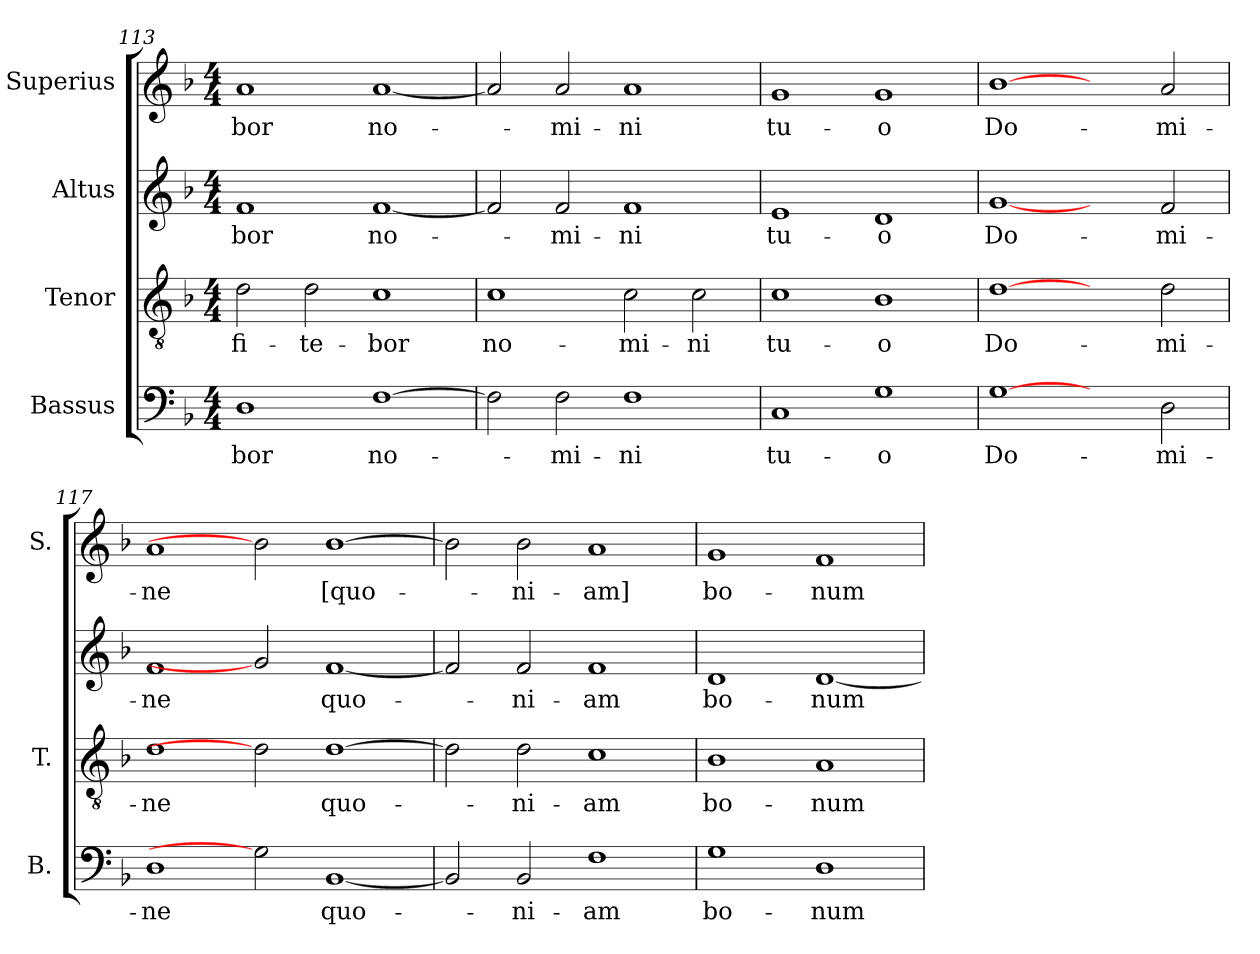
**kern	**text	**kern	**text	**kern	**text	**kern	**text
*part4	*part4	*part3	*part3	*part2	*part2	*part1	*part1
*staff4	*staff4	*staff3	*staff3	*staff2	*staff2	*staff1	*staff1
*I"Bassus	*	*I"Tenor	*	*I"Altus	*	*I"Superius	*
*I'B.	*	*I'T.	*	*	*	*I'S.	*
*clefF4	*	*clefGv2	*	*clefG2	*	*clefG2	*
*	*	*ITrd7c12	*	*	*	*	*
*k[b-]	*	*k[b-]	*	*k[b-]	*	*k[b-]	*
*F:	*	*F:	*	*F:	*	*F:	*
*M4/4	*	*M4/4	*	*M4/4	*	*M4/4	*
=113	=113	=113	=113	=113	=113	=113	=113
!	!LO:LY:b:color=#000000	!	!	!	!	!	!
!	!	!	!LO:LY:b:color=#000000	!	!	!	!
!	!	!	!	!	!LO:LY:b:color=#000000	!	!
!	!	!	!	!	!	!	!LO:LY:b:color=#000000
1Di	-bor	2Di\	-fi-	1fi	-bor	1ai	-bor
!	!	!	!LO:LY:b:color=#000000	!	!	!	!
.	.	2Di\	-te-	.	.	.	.
!	!LO:LY:b:color=#000000	!	!	!	!	!	!
!	!	!	!LO:LY:b:color=#000000	!	!	!	!
!	!	!	!	!	!LO:LY:b:color=#000000	!	!
!	!	!	!	!	!	!	!LO:LY:b:color=#000000
[>1Fi	no-	1Ci	-bor	[<1fi	no-	[<1ai	no-
=114	=114	=114	=114	=114	=114	=114	=114
!	!	!	!LO:LY:b:color=#000000	!	!	!	!
2Fi\]	.	1Ci	no-	2fi/]	.	2ai/]	.
!	!LO:LY:b:color=#000000	!	!	!	!	!	!
!	!	!	!	!	!LO:LY:b:color=#000000	!	!
!	!	!	!	!	!	!	!LO:LY:b:color=#000000
2Fi\	-mi-	.	.	2fi/	-mi-	2ai/	-mi-
!	!LO:LY:b:color=#000000	!	!	!	!	!	!
!	!	!	!LO:LY:b:color=#000000	!	!	!	!
!	!	!	!	!	!LO:LY:b:color=#000000	!	!
!	!	!	!	!	!	!	!LO:LY:b:color=#000000
1Fi	-ni	2Ci\	-mi-	1fi	-ni	1ai	-ni
!	!	!	!LO:LY:b:color=#000000	!	!	!	!
.	.	2Ci\	-ni	.	.	.	.
=115	=115	=115	=115	=115	=115	=115	=115
!	!LO:LY:b:color=#000000	!	!	!	!	!	!
!	!	!	!LO:LY:b:color=#000000	!	!	!	!
!	!	!	!	!	!LO:LY:b:color=#000000	!	!
!	!	!	!	!	!	!	!LO:LY:b:color=#000000
1Ci	tu-	1Ci	tu-	1ei	tu-	1gi	tu-
!	!LO:LY:b:color=#000000	!	!	!	!	!	!
!	!	!	!LO:LY:b:color=#000000	!	!	!	!
!	!	!	!	!	!LO:LY:b:color=#000000	!	!
!	!	!	!	!	!	!	!LO:LY:b:color=#000000
1Gi	-o	1BB-i	-o	1di	-o	1gi	-o
=116	=116	=116	=116	=116	=116	=116	=116
!	!LO:LY:b:color=#000000	!	!	!	!	!	!
!	!	!	!LO:LY:b:color=#000000	!	!	!	!
!	!	!	!	!	!LO:LY:b:color=#000000	!	!
!	!	!	!	!	!	!	!LO:LY:b:color=#000000
[1Gi	Do-	[1Di	Do-	[1gi	Do-	[1b-i	Do-
2ryy	.	2ryy	.	2ryy	.	2ryy	.
!	!LO:LY:b:color=#000000	!	!	!	!	!	!
!	!	!	!LO:LY:b:color=#000000	!	!	!	!
!	!	!	!	!	!LO:LY:b:color=#000000	!	!
!	!	!	!	!	!	!	!LO:LY:b:color=#000000
2Di\	-mi-	2Di\	-mi-	2fi/	-mi-	2ai/	-mi-
!!LO:LB:g=z
=117	=117	=117	=117	=117	=117	=117	=117
!	!LO:LY:b:color=#000000	!	!	!	!	!	!
!	!	!	!LO:LY:b:color=#000000	!	!	!	!
!	!	!	!	!	!LO:LY:b:color=#000000	!	!
!	!	!	!	!	!	!	!LO:LY:b:color=#000000
1Di	-ne	1Di	-ne	1fi	-ne	1ai	-ne
2Gi]	.	2Di]	.	2gi]	.	2b-i]	.
!	!LO:LY:b:color=#000000	!	!	!	!	!	!
!	!	!	!LO:LY:b:color=#000000	!	!	!	!
!	!	!	!	!	!LO:LY:b:color=#000000	!	!
!	!	!	!	!	!	!	!LO:LY:b:color=#000000
[<1BB-i	quo-	[>1Di	quo-	[<1fi	quo-	[>1b-i	[quo-
=118	=118	=118	=118	=118	=118	=118	=118
2BB-i/]	.	2Di\]	.	2fi/]	.	2b-i\]	.
!	!LO:LY:b:color=#000000	!	!	!	!	!	!
!	!	!	!LO:LY:b:color=#000000	!	!	!	!
!	!	!	!	!	!LO:LY:b:color=#000000	!	!
!	!	!	!	!	!	!	!LO:LY:b:color=#000000
2BB-i/	-ni-	2Di\	-ni-	2fi/	-ni-	2b-i\	-ni-
!	!LO:LY:b:color=#000000	!	!	!	!	!	!
!	!	!	!LO:LY:b:color=#000000	!	!	!	!
!	!	!	!	!	!LO:LY:b:color=#000000	!	!
!	!	!	!	!	!	!	!LO:LY:b:color=#000000
1Fi	-am	1Ci	-am	1fi	-am	1ai	-am]
=119	=119	=119	=119	=119	=119	=119	=119
!	!LO:LY:b:color=#000000	!	!	!	!	!	!
!	!	!	!LO:LY:b:color=#000000	!	!	!	!
!	!	!	!	!	!LO:LY:b:color=#000000	!	!
!	!	!	!	!	!	!	!LO:LY:b:color=#000000
1Gi	bo-	1BB-i	bo-	1di	bo-	1gi	bo-
!	!LO:LY:b:color=#000000	!	!	!	!	!	!
!	!	!	!LO:LY:b:color=#000000	!	!	!	!
!	!	!	!	!	!LO:LY:b:color=#000000	!	!
!	!	!	!	!	!	!	!LO:LY:b:color=#000000
1Di	-num	1AAi	-num	[<1di	-num	1fi	-num
=	=	=	=	=	=	=	=
*-	*-	*-	*-	*-	*-	*-	*-
